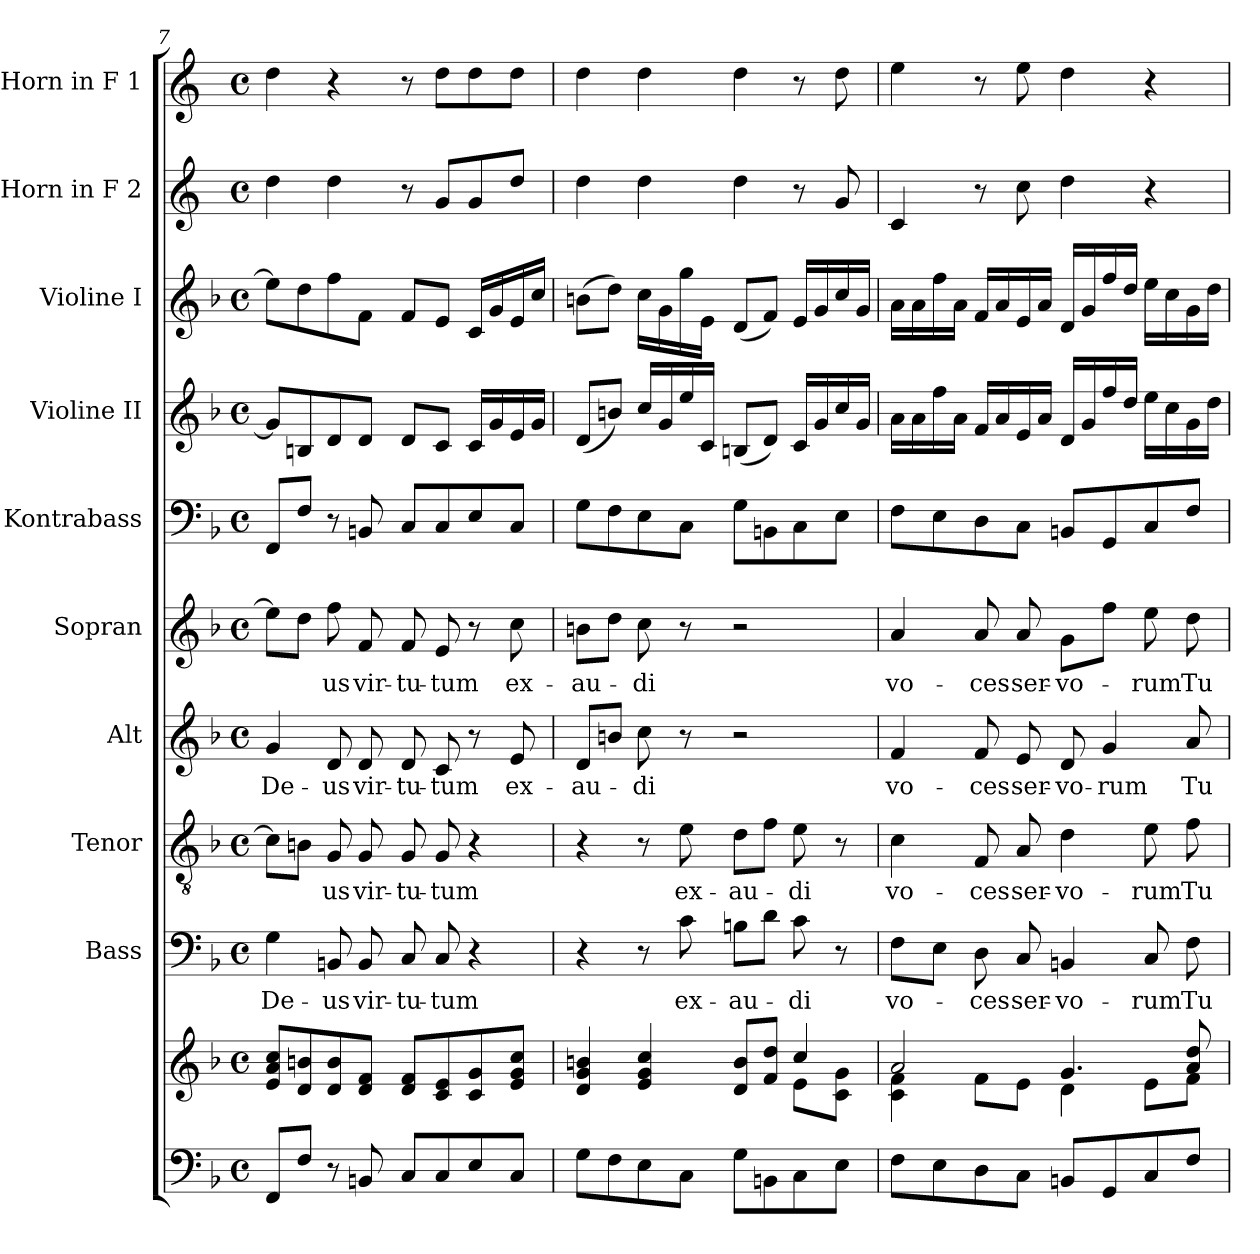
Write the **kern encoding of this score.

**kern	**kern	**kern	**text	**kern	**text	**kern	**text	**kern	**text	**kern	**kern	**kern	**kern	**kern
*part10	*part10	*part9	*part9	*part8	*part8	*part7	*part7	*part6	*part6	*part5	*part4	*part3	*part2	*part1
*staff11	*staff10	*staff9	*staff9	*staff8	*staff8	*staff7	*staff7	*staff6	*staff6	*staff5	*staff4	*staff3	*staff2	*staff1
*	*	*I"Bass	*	*I"Tenor	*	*I"Alt	*	*I"Sopran	*	*I"Kontrabass	*I"Violine II	*I"Violine I	*I"Horn in F 2	*I"Horn in F 1
*	*	*I'B.	*	*I'T.	*	*I'A.	*	*I'S.	*	*I'Kb.	*I'Vl. II	*I'Vl. I	*	*
!!LO:PB:g=z
*clefF4	*clefG2	*clefF4	*	*clefGv2	*	*clefG2	*	*clefG2	*	*clefF4	*clefG2	*clefG2	*clefG2	*clefG2
*	*	*	*	*	*	*	*	*	*	*ITrd7c12	*	*	*ITrd4c7	*ITrd4c7
*k[b-]	*k[b-]	*k[b-]	*	*k[b-]	*	*k[b-]	*	*k[b-]	*	*k[b-]	*k[b-]	*k[b-]	*k[b-]	*k[b-]
*F:	*F:	*F:	*	*F:	*	*F:	*	*F:	*	*F:	*F:	*F:	*F:	*F:
*M4/4	*M4/4	*M4/4	*	*M4/4	*	*M4/4	*	*M4/4	*	*M4/4	*M4/4	*M4/4	*M4/4	*M4/4
*met(c)	*met(c)	*met(c)	*	*met(c)	*	*met(c)	*	*met(c)	*	*met(c)	*met(c)	*met(c)	*met(c)	*met(c)
=7	=7	=7	=7	=7	=7	=7	=7	=7	=7	=7	=7	=7	=7	=7
!	!	!	!LO:LY:b	!	!	!	!LO:LY:b	!	!	!	!	!	!	!
8FF/L	8e/ 8a/ 8cc/L	4G\	De-	8c\L]	.	4g/	De-	8ee\L]	.	8FFF/L	8g/L]	8ee\L]	4g\	4g\
8F/J	8d/ 8bn/	.	.	8Bn\J	.	.	.	8dd\J	.	8FF/J	8Bn/	8dd\	.	.
!	!	!	!LO:LY:b	!	!LO:LY:b	!	!LO:LY:b	!	!LO:LY:b	!	!	!	!	!
8r	8d/ 8b/	8BBn/	-us	8G/	-us	8d/	-us	8ff\	-us	8r	8d/	8ff\	4g\	4r
!	!	!	!LO:LY:b	!	!LO:LY:b	!	!LO:LY:b	!	!LO:LY:b	!	!	!	!	!
8BBn/	8d/ 8f/J	8BB/	vir-	8G/	vir-	8d/	vir-	8f/	vir-	8BBBn/	8d/J	8f\J	.	.
!	!	!	!LO:LY:b	!	!LO:LY:b	!	!LO:LY:b	!	!LO:LY:b	!	!	!	!	!
8C/L	8d/ 8f/L	8C/	-tu-	8G/	-tu-	8d/	-tu-	8f/	-tu-	8CC/L	8d/L	8f/L	8r	8r
!	!	!	!LO:LY:b	!	!LO:LY:b	!	!LO:LY:b	!	!LO:LY:b	!	!	!	!	!
8C/	8c/ 8e/	8C/	-tum	8G/	-tum	8c/	-tum	8e/	-tum	8CC/	8c/J	8e/J	8c/L	8g\L
8E/	8c/ 8g/	4r	.	4r	.	8r	.	8r	.	8EE/	16c/LL	16c/LL	8c/	8g\
.	.	.	.	.	.	.	.	.	.	.	16g/	16g/	.	.
!	!	!	!	!	!	!	!LO:LY:b	!	!LO:LY:b	!	!	!	!	!
8C/J	8e/ 8g/ 8cc/J	.	.	.	.	8e/	ex-	8cc\	ex-	8CC/J	16e/	16e/	8g/J	8g\J
.	.	.	.	.	.	.	.	.	.	.	16g/JJ	16cc/JJ	.	.
=8	=8	=8	=8	=8	=8	=8	=8	=8	=8	=8	=8	=8	=8	=8
*	*^	*	*	*	*	*	*	*	*	*	*	*	*	*
!	!	!	!	!	!	!	!	!LO:LY:b	!	!LO:LY:b	!	!	!	!	!
8G\L	4d/ 4g/ 4bn/	2.ryy	4r	.	4r	.	8d/L	-au-	8bn\L	-au-	8GG\L	(<8d/L	(>8bn\L	4g\	4g\
8F\	.	.	.	.	.	.	8bn/J	.	8dd\J	.	8FF\	8bn/J)	8dd\J)	.	.
!	!	!	!	!	!	!	!	!LO:LY:b	!	!LO:LY:b	!	!	!	!	!
8E\	4e/ 4g/ 4cc/	.	8r	.	8r	.	8cc\	-di	8cc\	-di	8EE\	16cc/LL	16cc\LL	4g\	4g\
.	.	.	.	.	.	.	.	.	.	.	.	16g/	16g\	.	.
!	!	!	!	!LO:LY:b	!	!LO:LY:b	!	!	!	!	!	!	!	!	!
8C\J	.	.	8c\	ex-	8e\	ex-	8r	.	8r	.	8CC\J	16ee/	16gg\	.	.
.	.	.	.	.	.	.	.	.	.	.	.	16c/JJ	16e\JJ	.	.
!	!	!	!	!LO:LY:b	!	!LO:LY:b	!	!	!	!	!	!	!	!	!
8G\L	8d/ 8b/L	.	8Bn\L	-au-	8d\L	-au-	2r	.	2r	.	8GG\L	(<8Bn/L	(<8d/L	4g\	4g\
8BBn\	8f/ 8dd/J	.	8d\J	.	8f\J	.	.	.	.	.	8BBBn\	8d/J)	8f/J)	.	.
!	!	!	!	!LO:LY:b	!	!LO:LY:b	!	!	!	!	!	!	!	!	!
8C\	4cc/	8e\L	8c\	-di	8e\	-di	.	.	.	.	8CC\	16c/LL	16e/LL	8r	8r
.	.	.	.	.	.	.	.	.	.	.	.	16g/	16g/	.	.
8E\J	.	8c\ 8g\J	8r	.	8r	.	.	.	.	.	8EE\J	16cc/	16cc/	8c/	8g\
.	.	.	.	.	.	.	.	.	.	.	.	16g/JJ	16g/JJ	.	.
=9	=9	=9	=9	=9	=9	=9	=9	=9	=9	=9	=9	=9	=9	=9	=9
!	!	!	!	!LO:LY:b	!	!LO:LY:b	!	!LO:LY:b	!	!LO:LY:b	!	!	!	!	!
8F\L	2a/	4c\ 4f\	8F\L	vo-	4c\	vo-	4f/	vo-	4a/	vo-	8FF\L	16a\LL	16a\LL	4F/	4a\
.	.	.	.	.	.	.	.	.	.	.	.	16a\	16a\	.	.
8E\	.	.	8E\J	.	.	.	.	.	.	.	8EE\	16ff\	16ff\	.	.
.	.	.	.	.	.	.	.	.	.	.	.	16a\JJ	16a\JJ	.	.
!	!	!	!	!LO:LY:b	!	!LO:LY:b	!	!LO:LY:b	!	!LO:LY:b	!	!	!	!	!
8D\	.	8f\L	8D\	-ces	8F/	-ces	8f/	-ces	8a/	-ces	8DD\	16f/LL	16f/LL	8r	8r
.	.	.	.	.	.	.	.	.	.	.	.	16a/	16a/	.	.
!	!	!	!	!LO:LY:b	!	!LO:LY:b	!	!LO:LY:b	!	!LO:LY:b	!	!	!	!	!
8C\J	.	8e\J	8C/	ser-	8A/	ser-	8e/	ser-	8a/	ser-	8CC\J	16e/	16e/	8f\	8a\
.	.	.	.	.	.	.	.	.	.	.	.	16a/JJ	16a/JJ	.	.
!	!	!	!	!LO:LY:b	!	!LO:LY:b	!	!LO:LY:b	!	!LO:LY:b	!	!	!	!	!
8BBn/L	4.g/	4d\	4BBn/	-vo-	4d\	-vo-	8d/	-vo-	8g\L	-vo-	8BBBn/L	16d/LL	16d/LL	4g\	4g\
.	.	.	.	.	.	.	.	.	.	.	.	16g/	16g/	.	.
!	!	!	!	!	!	!	!	!LO:LY:b	!	!	!	!	!	!	!
8GG/	.	.	.	.	.	.	4g/	-rum	8ff\J	.	8GGG/	16ff/	16ff/	.	.
.	.	.	.	.	.	.	.	.	.	.	.	16dd/JJ	16dd/JJ	.	.
!	!	!	!	!LO:LY:b	!	!LO:LY:b	!	!	!	!LO:LY:b	!	!	!	!	!
8C/	.	8e\L	8C/	-rum	8e\	-rum	.	.	8ee\	-rum	8CC/	16ee\LL	16ee\LL	4r	4r
.	.	.	.	.	.	.	.	.	.	.	.	16cc\	16cc\	.	.
!	!	!	!	!LO:LY:b	!	!LO:LY:b	!	!LO:LY:b	!	!LO:LY:b	!	!	!	!	!
8F/J	8a/ 8dd/	8f\J	8F\	Tu-	8f\	Tu-	8a/	Tu-	8dd\	Tu-	8FF/J	16g\	16g\	.	.
.	.	.	.	.	.	.	.	.	.	.	.	16dd\JJ	16dd\JJ	.	.
*	*v	*v	*	*	*	*	*	*	*	*	*	*	*	*	*
=	=	=	=	=	=	=	=	=	=	=	=	=	=	=
*-	*-	*-	*-	*-	*-	*-	*-	*-	*-	*-	*-	*-	*-	*-
